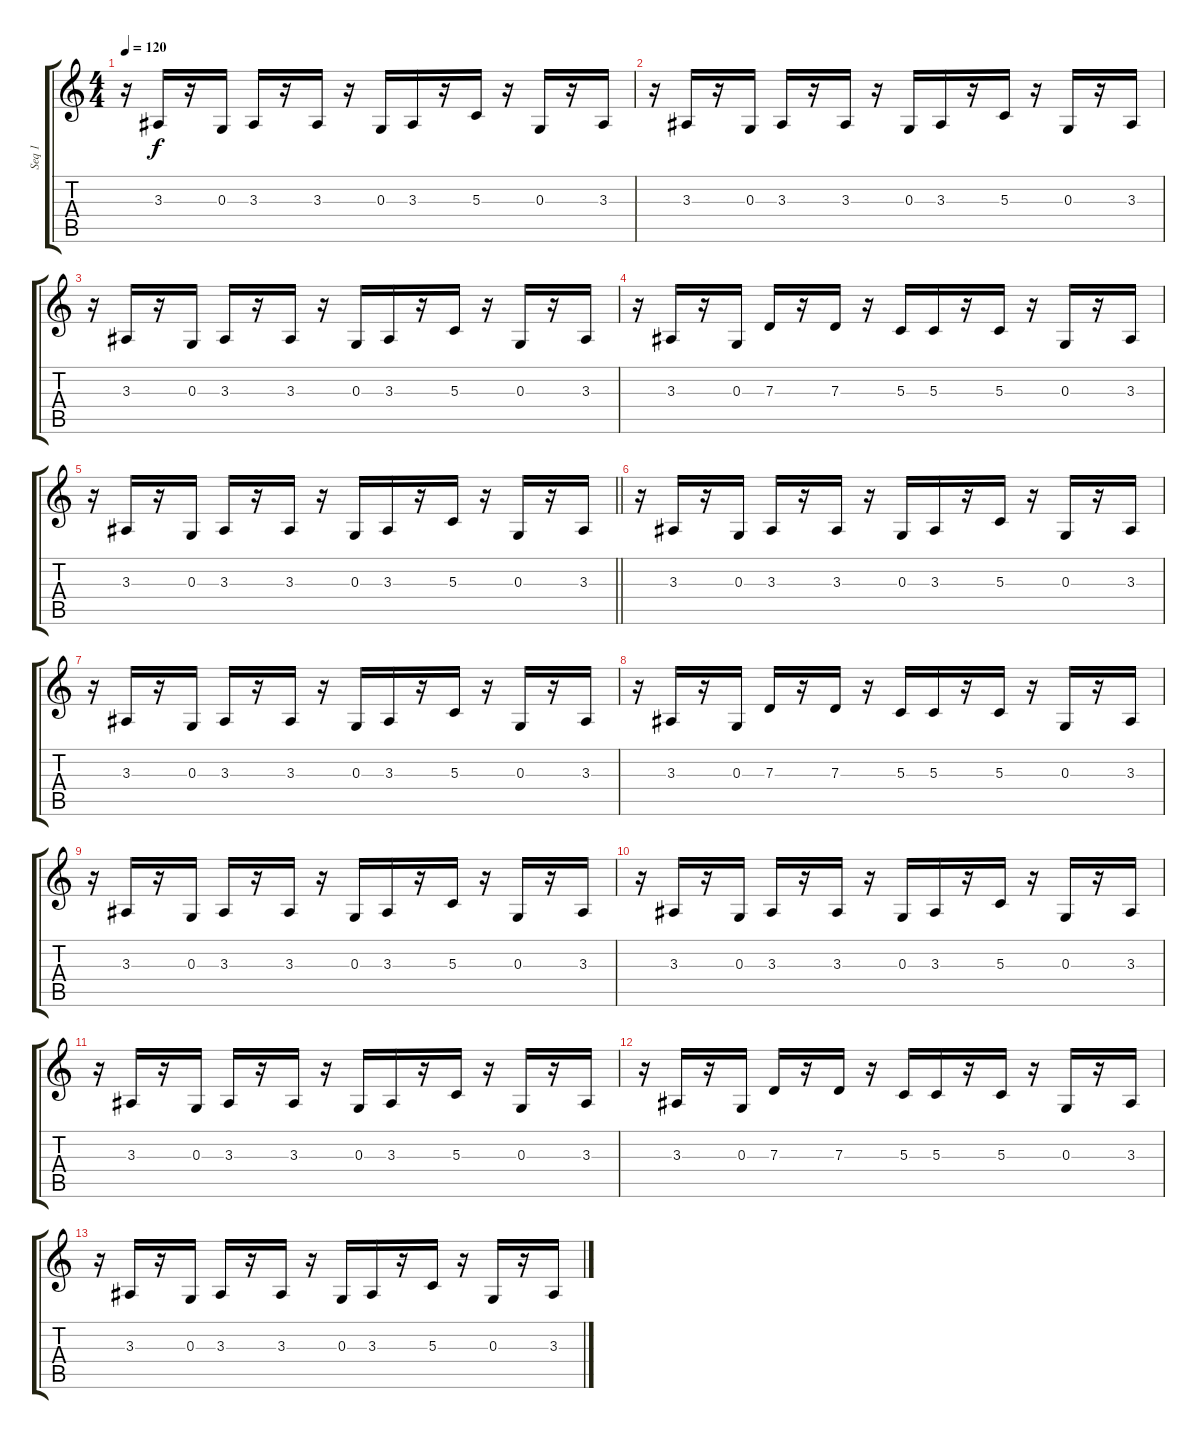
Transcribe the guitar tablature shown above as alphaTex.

\track ("Seq 1" "Seq 1") {instrument clavinet}
\staff {score tabs}
\tuning (E4 B3 G3 D3 A2 E2) {hide}
\ts (4 4)
\tempo 120
\clef g2
\ks c
r.16{dy f} 3.3.16 r.16 0.3.16 3.3.16 r.16 3.3.16 r.16 0.3.16 3.3.16 r.16 5.3.16 r.16 0.3.16 r.16 3.3.16 |
r.16 3.3.16 r.16 0.3.16 3.3.16 r.16 3.3.16 r.16 0.3.16 3.3.16 r.16 5.3.16 r.16 0.3.16 r.16 3.3.16 |
r.16 3.3.16 r.16 0.3.16 3.3.16 r.16 3.3.16 r.16 0.3.16 3.3.16 r.16 5.3.16 r.16 0.3.16 r.16 3.3.16 |
r.16 3.3.16 r.16 0.3.16 7.3.16 r.16 7.3.16 r.16 5.3.16 5.3.16 r.16 5.3.16 r.16 0.3.16 r.16 3.3.16 |
\barLineRight lightlight
r.16 3.3.16 r.16 0.3.16 3.3.16 r.16 3.3.16 r.16 0.3.16 3.3.16 r.16 5.3.16 r.16 0.3.16 r.16 3.3.16 |
r.16 3.3.16 r.16 0.3.16 3.3.16 r.16 3.3.16 r.16 0.3.16 3.3.16 r.16 5.3.16 r.16 0.3.16 r.16 3.3.16 |
r.16 3.3.16 r.16 0.3.16 3.3.16 r.16 3.3.16 r.16 0.3.16 3.3.16 r.16 5.3.16 r.16 0.3.16 r.16 3.3.16 |
r.16 3.3.16 r.16 0.3.16 7.3.16 r.16 7.3.16 r.16 5.3.16 5.3.16 r.16 5.3.16 r.16 0.3.16 r.16 3.3.16 |
r.16 3.3.16 r.16 0.3.16 3.3.16 r.16 3.3.16 r.16 0.3.16 3.3.16 r.16 5.3.16 r.16 0.3.16 r.16 3.3.16 |
r.16 3.3.16 r.16 0.3.16 3.3.16 r.16 3.3.16 r.16 0.3.16 3.3.16 r.16 5.3.16 r.16 0.3.16 r.16 3.3.16 |
r.16 3.3.16 r.16 0.3.16 3.3.16 r.16 3.3.16 r.16 0.3.16 3.3.16 r.16 5.3.16 r.16 0.3.16 r.16 3.3.16 |
r.16 3.3.16 r.16 0.3.16 7.3.16 r.16 7.3.16 r.16 5.3.16 5.3.16 r.16 5.3.16 r.16 0.3.16 r.16 3.3.16 |
r.16 3.3.16 r.16 0.3.16 3.3.16 r.16 3.3.16 r.16 0.3.16 3.3.16 r.16 5.3.16 r.16 0.3.16 r.16 3.3.16
